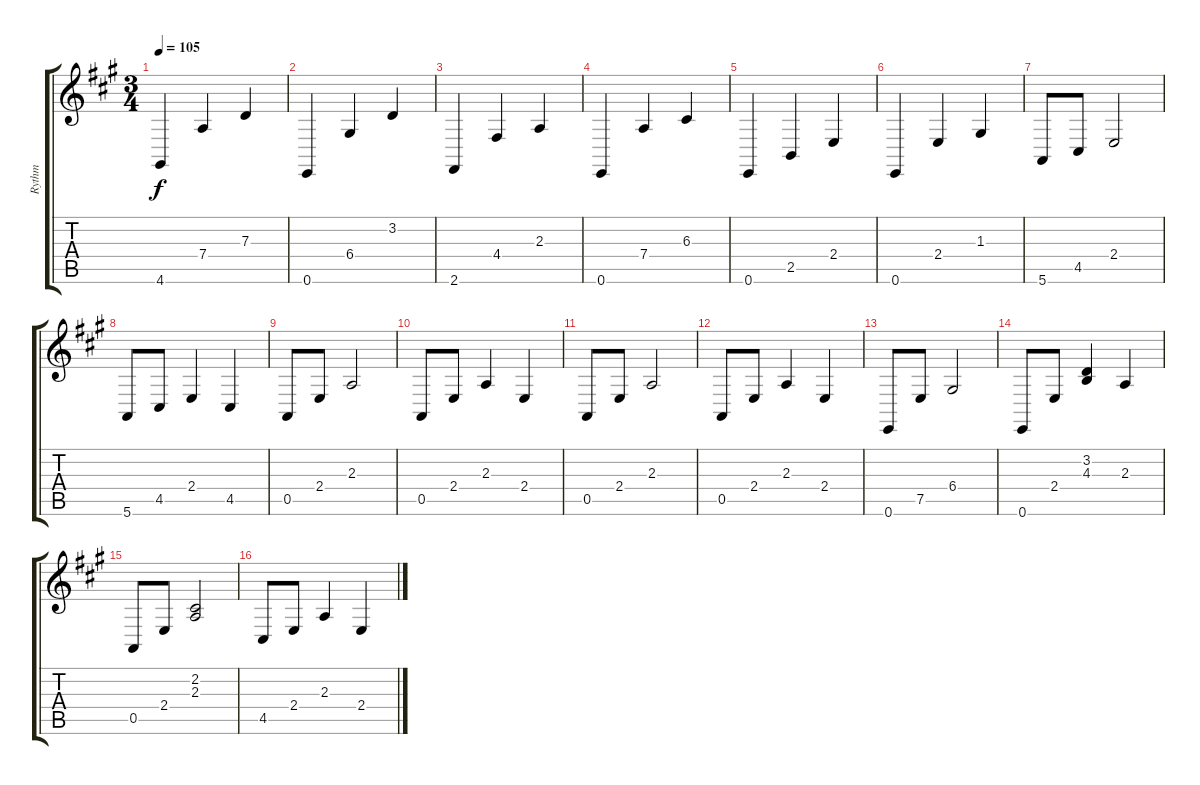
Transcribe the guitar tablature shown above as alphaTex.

\track ("Rythm" "Rythm") {instrument electricgrandpiano}
\staff {score tabs}
\tuning (E4 B3 G3 D3 A2 E2) {hide}
\ts (3 4)
\tempo 105
\clef g2
\ks a
4.6.4{dy f} 7.4.4 7.3.4 |
0.6.4 6.4.4 3.2.4 |
2.6.4 4.4.4 2.3.4 |
0.6.4 7.4.4 6.3.4 |
0.6.4 2.5.4 2.4.4 |
0.6.4 2.4.4 1.3.4 |
5.6.8 4.5.8 2.4.2 |
5.6.8 4.5.8 2.4.4 4.5.4 |
0.5.8 2.4.8 2.3.2 |
0.5.8 2.4.8 2.3.4 2.4.4 |
0.5.8 2.4.8 2.3.2 |
0.5.8 2.4.8 2.3.4 2.4.4 |
0.6.8 7.5.8 6.4.2 |
0.6.8 2.4.8 (3.2 4.3).4 2.3.4 |
0.5.8 2.4.8 (2.2 2.3).2 |
4.5.8 2.4.8 2.3.4 2.4.4
